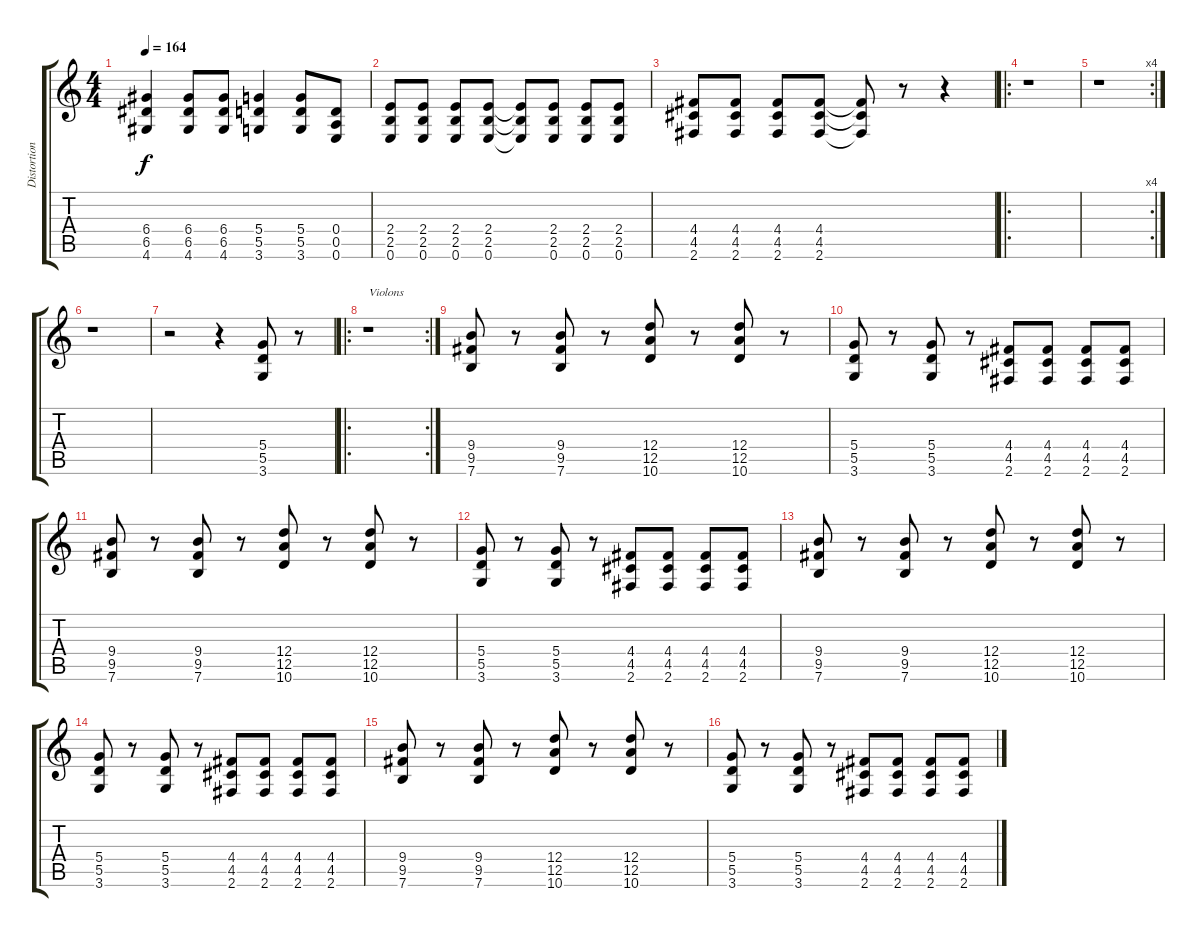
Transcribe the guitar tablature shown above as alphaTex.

\track ("Distortion Guitar" "Distortion") {instrument distortionguitar}
\staff {score tabs}
\tuning (E4 B3 G3 D3 A2 E2) {hide}
\ts (4 4)
\tempo 164
\clef g2
\ks c
(6.4 6.5 4.6).4{dy f} (6.4 6.5 4.6).8 (6.4 6.5 4.6).8 (5.4 5.5 3.6).4 (5.4 5.5 3.6).8 (0.4 0.5 0.6).8 |
(2.4 2.5 0.6).8 (2.4 2.5 0.6).8 (2.4 2.5 0.6).8 (2.4 2.5 0.6).8 (2.4{t} 2.5{t} 0.6{t}).8 (2.4 2.5 0.6).8 (2.4 2.5 0.6).8 (2.4 2.5 0.6).8 |
(4.4 4.5 2.6).8 (4.4 4.5 2.6).8 (4.4 4.5 2.6).8 (4.4 4.5 2.6).8 (4.4{t} 4.5{t} 2.6{t}).8 r.8 r.4 |
\ro
r.1 |
\rc 4
r.1 |
r.1 |
r.2 r.4 (5.4 5.5 3.6).8 r.8 |
\ro
\rc 2
r.1{txt "Violons"} |
(9.4 9.5 7.6).8 r.8 (9.4 9.5 7.6).8 r.8 (12.4 12.5 10.6).8 r.8 (12.4 12.5 10.6).8 r.8 |
(5.4 5.5 3.6).8 r.8 (5.4 5.5 3.6).8 r.8 (4.4 4.5 2.6).8 (4.4 4.5 2.6).8 (4.4 4.5 2.6).8 (4.4 4.5 2.6).8 |
(9.4 9.5 7.6).8 r.8 (9.4 9.5 7.6).8 r.8 (12.4 12.5 10.6).8 r.8 (12.4 12.5 10.6).8 r.8 |
(5.4 5.5 3.6).8 r.8 (5.4 5.5 3.6).8 r.8 (4.4 4.5 2.6).8 (4.4 4.5 2.6).8 (4.4 4.5 2.6).8 (4.4 4.5 2.6).8 |
(9.4 9.5 7.6).8 r.8 (9.4 9.5 7.6).8 r.8 (12.4 12.5 10.6).8 r.8 (12.4 12.5 10.6).8 r.8 |
(5.4 5.5 3.6).8 r.8 (5.4 5.5 3.6).8 r.8 (4.4 4.5 2.6).8 (4.4 4.5 2.6).8 (4.4 4.5 2.6).8 (4.4 4.5 2.6).8 |
(9.4 9.5 7.6).8 r.8 (9.4 9.5 7.6).8 r.8 (12.4 12.5 10.6).8 r.8 (12.4 12.5 10.6).8 r.8 |
(5.4 5.5 3.6).8 r.8 (5.4 5.5 3.6).8 r.8 (4.4 4.5 2.6).8 (4.4 4.5 2.6).8 (4.4 4.5 2.6).8 (4.4 4.5 2.6).8
